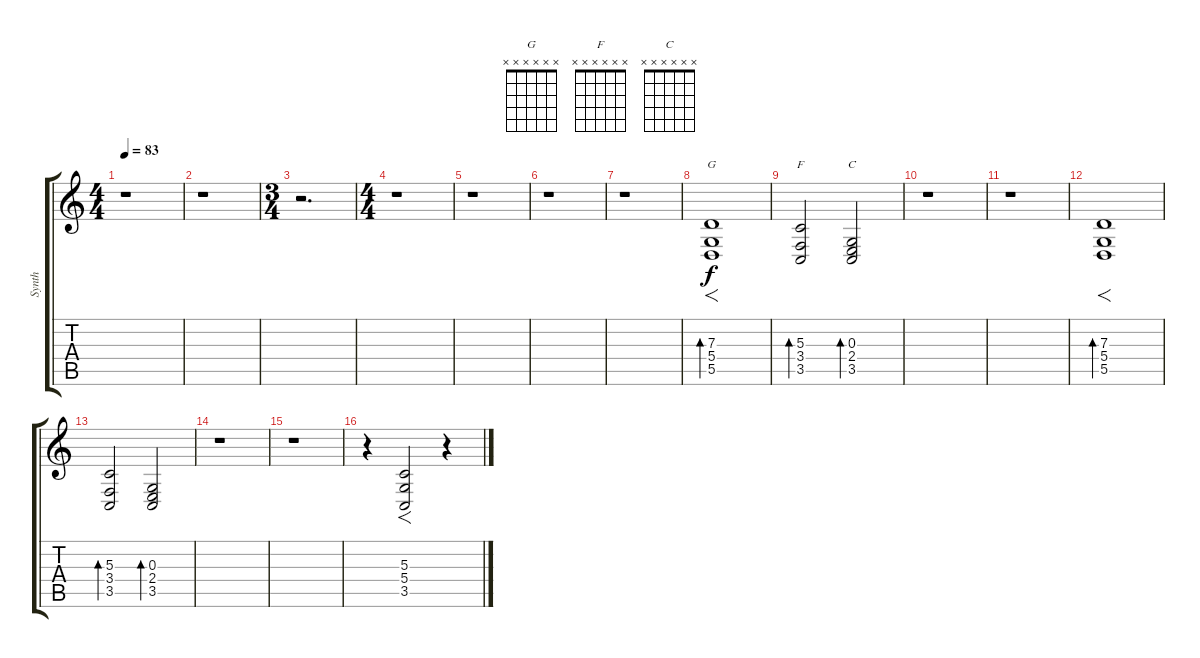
\track ("Synth" "Synth") {instrument stringensemble1}
\staff {score tabs}
\tuning (E4 B3 G3 D3 A2 E2) {hide}
\chord ("G" x x x x x x)
\chord ("F" x x x x x x)
\chord ("C" x x x x x x)
\ts (4 4)
\tempo 83
\clef g2
\ks c
r.1{dy f instrument stringensemble1} |
r.1 |
\ts (3 4)
r.2{d} |
\ts (4 4)
r.1 |
r.1 |
r.1 |
r.1 |
(7.3 5.4 5.5).1{f bd 240 ch "G"} |
(5.3 3.4 3.5).2{bd 240 ch "F"} (0.3 2.4 3.5).2{bd 240 ch "C"} |
r.1 |
r.1 |
(7.3 5.4 5.5).1{f bd 240} |
(5.3 3.4 3.5).2{bd 240} (0.3 2.4 3.5).2{bd 240} |
r.1 |
r.1 |
r.4 (5.3 5.4 3.5).2{f} r.4
